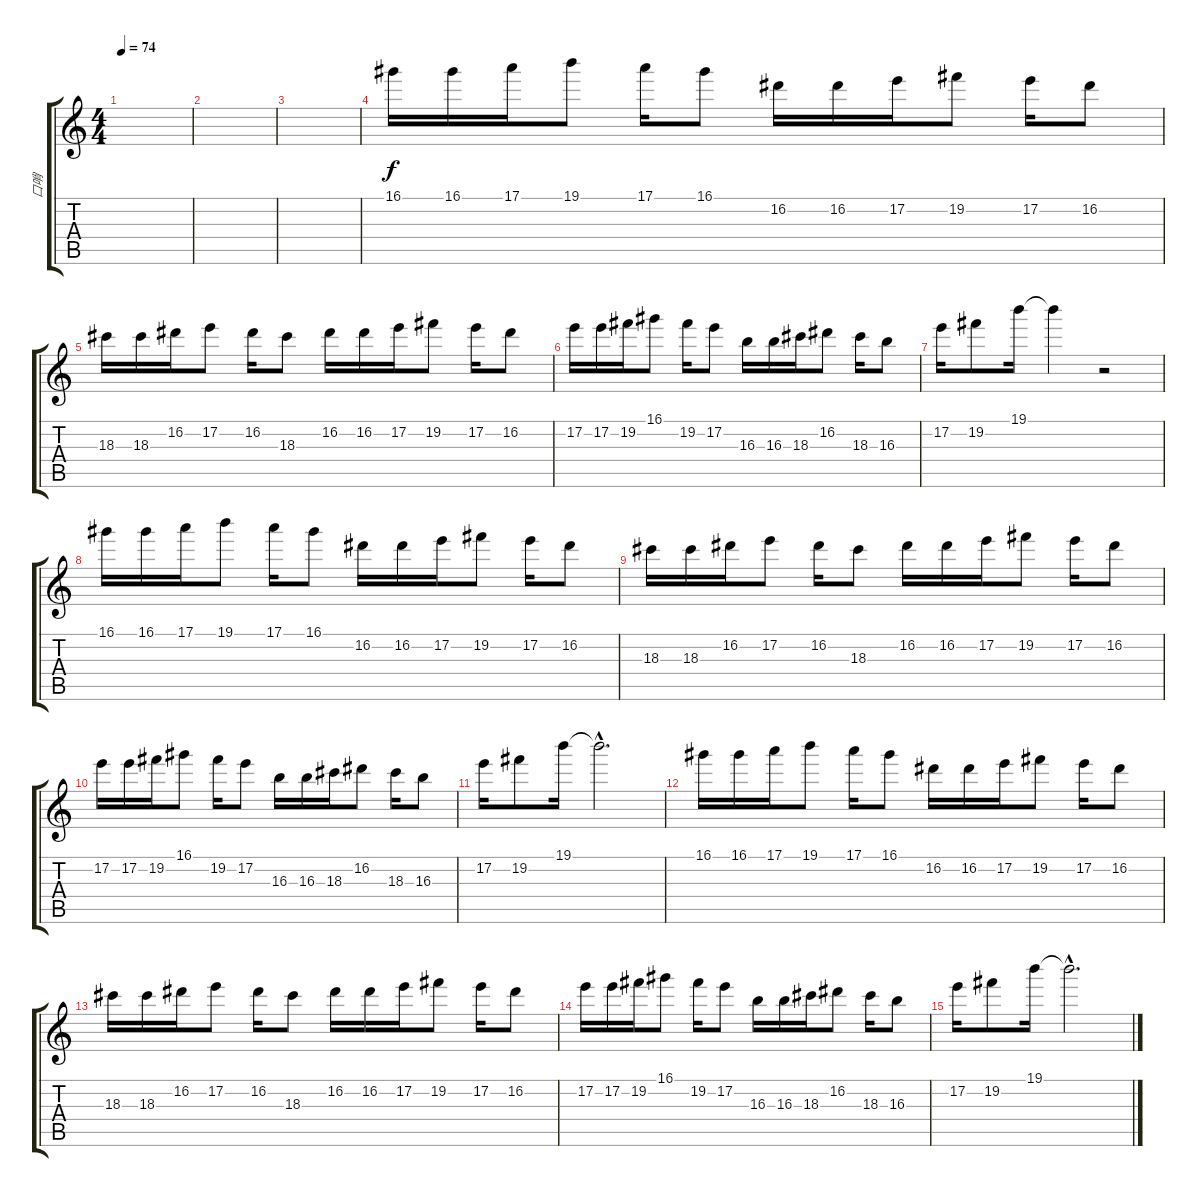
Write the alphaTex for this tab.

\track ("口哨" "口哨") {instrument acousticguitarnylon}
\staff {score tabs}
\tuning (E4 B3 G3 D3 A2 E2) {hide}
\ts (4 4)
\tempo 74
\clef g2
\ks c
|
|
|
16.1.16{volume 16 instrument piccolo} 16.1.16 17.1.16 19.1.8 17.1.16 16.1.8 16.2.16 16.2.16 17.2.16 19.2.8 17.2.16 16.2.8 |
18.3.16 18.3.16 16.2.16 17.2.8 16.2.16 18.3.8 16.2.16 16.2.16 17.2.16 19.2.8 17.2.16 16.2.8 |
17.2.16 17.2.16 19.2.16 16.1.8 19.2.16 17.2.8 16.3.16 16.3.16 18.3.16 16.2.8 18.3.16 16.3.8 |
17.2.16 19.2.8 19.1.16 19.1{t}.4 r.2 |
16.1.16{volume 10 instrument piccolo} 16.1.16 17.1.16 19.1.8 17.1.16 16.1.8 16.2.16 16.2.16 17.2.16 19.2.8 17.2.16 16.2.8 |
18.3.16 18.3.16 16.2.16 17.2.8 16.2.16 18.3.8 16.2.16 16.2.16 17.2.16 19.2.8 17.2.16 16.2.8 |
17.2.16 17.2.16 19.2.16 16.1.8 19.2.16 17.2.8 16.3.16 16.3.16 18.3.16 16.2.8 18.3.16 16.3.8 |
17.2.16 19.2.8 19.1.16 19.1{hac t}.2{d} |
16.1.16{instrument piccolo} 16.1.16 17.1.16 19.1.8 17.1.16 16.1.8 16.2.16 16.2.16 17.2.16 19.2.8 17.2.16 16.2.8 |
18.3.16 18.3.16 16.2.16 17.2.8 16.2.16 18.3.8 16.2.16 16.2.16 17.2.16 19.2.8 17.2.16 16.2.8 |
17.2.16 17.2.16 19.2.16 16.1.8 19.2.16 17.2.8 16.3.16 16.3.16 18.3.16 16.2.8 18.3.16 16.3.8 |
17.2.16 19.2.8 19.1.16 19.1{hac t}.2{d}
